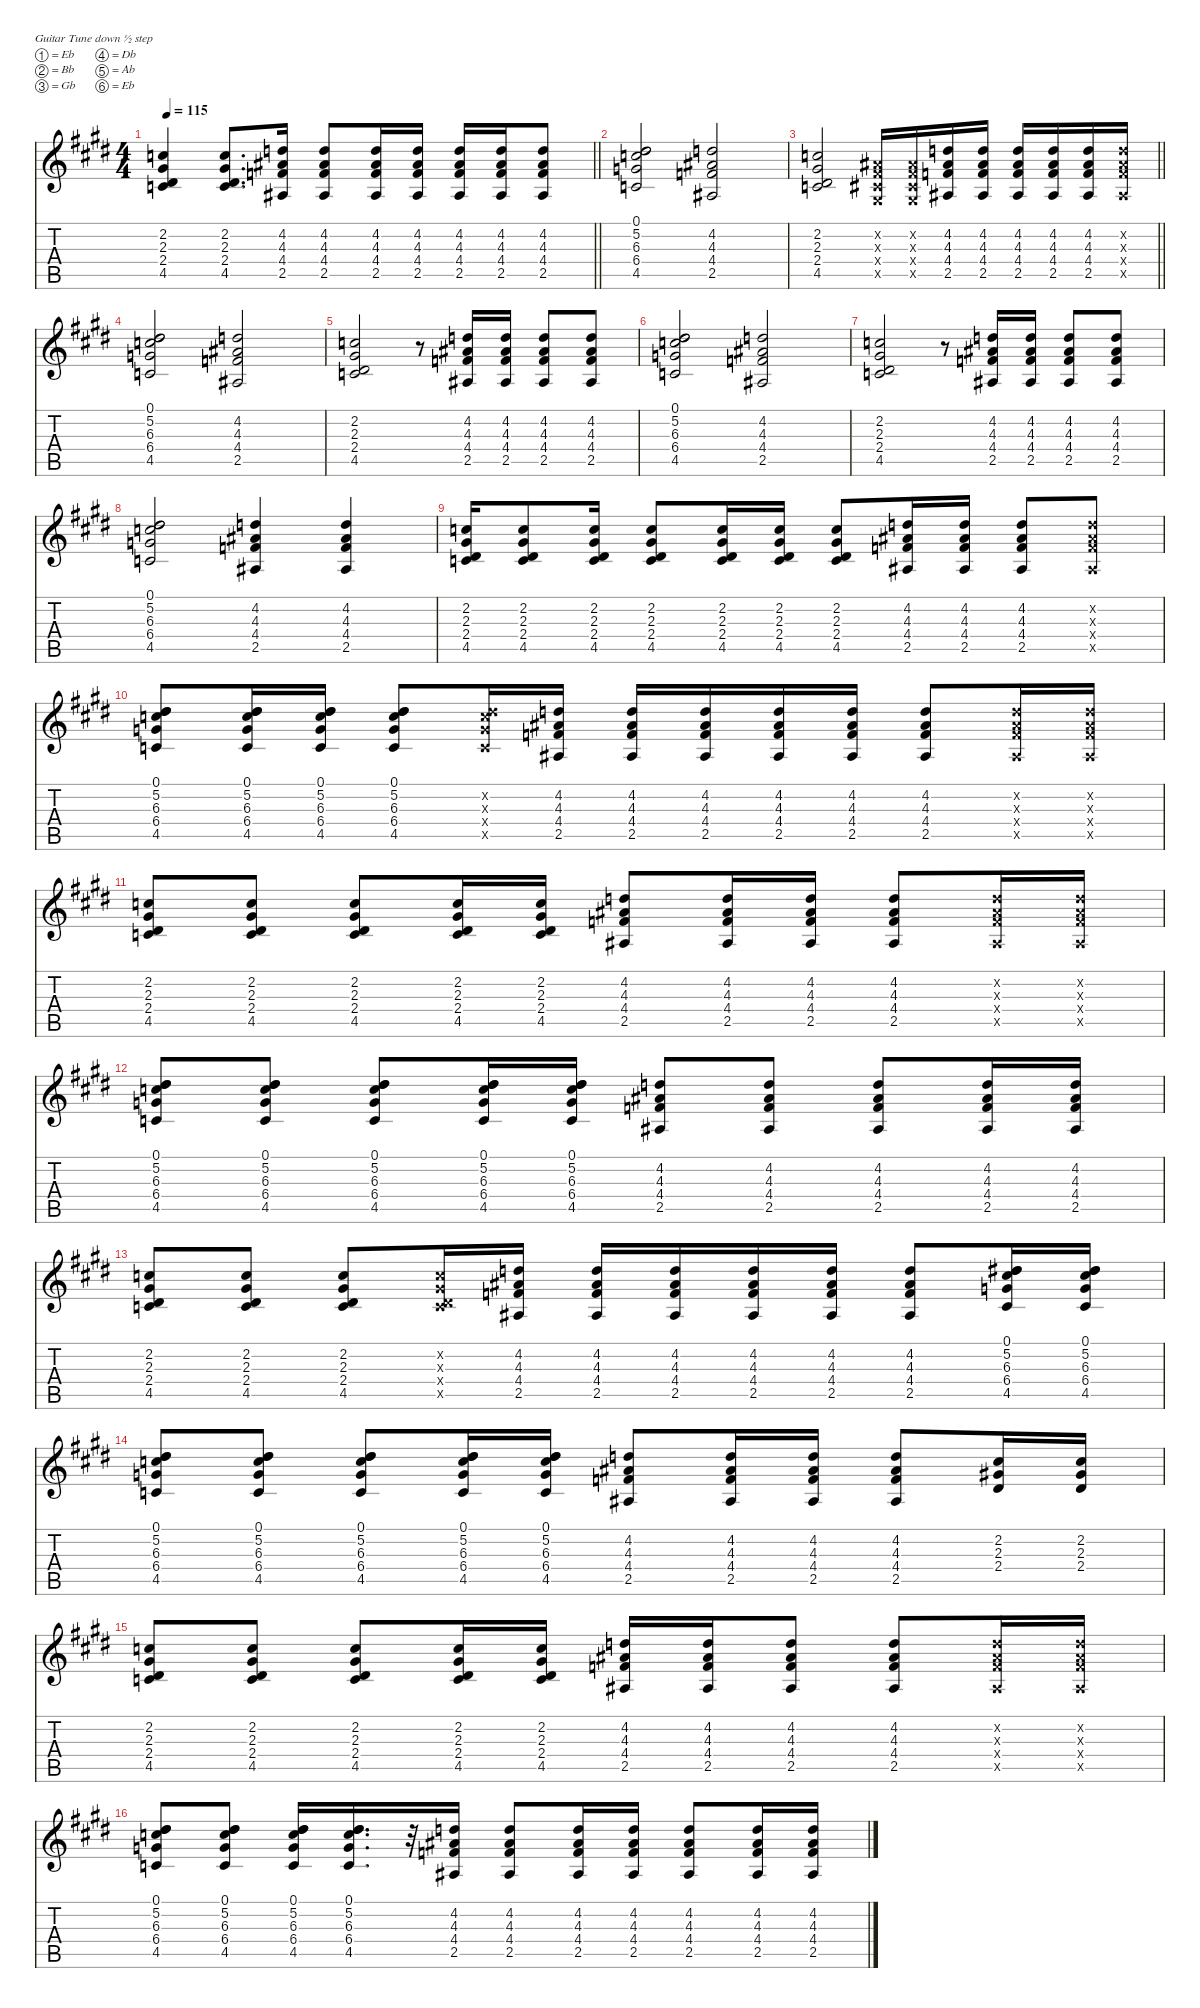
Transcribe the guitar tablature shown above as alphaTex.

\defaultSystemsLayout 4
\hideDynamics
\bracketExtendMode nobrackets
\singleTrackTrackNamePolicy hidden
\multiTrackTrackNamePolicy hidden
\otherSystemsTrackNameOrientation horizontal
\track ("Clean Gtr" "el.guit.") {defaultSystemsLayout 4 instrument overdrivenguitar}
\staff {score tabs}
\tuning (Eb4 Bb3 Gb3 Db3 Ab2 Eb2)
\ts (4 4)
\tempo 115
\clef g2
\barLineRight lightlight
\ks c#minor
(2.2{acc forcenatural} 2.3{acc #} 2.4{acc #} 4.5{acc forcenatural}).4{dy f beam Up} (2.2{acc forcenatural} 2.3{acc #} 2.4{acc #} 4.5{acc forcenatural}).8{d beam Up} (4.2{acc forcenatural} 4.3{acc #} 4.4{acc forcenatural} 2.5{acc #}).16{beam Up} (4.2{acc forcenatural} 4.3{acc #} 4.4{acc forcenatural} 2.5{acc #}).8{beam Up} (4.2{acc forcenatural} 4.3{acc #} 4.4{acc forcenatural} 2.5{acc #}).16{beam Up} (4.2{acc forcenatural} 4.3{acc #} 4.4{acc forcenatural} 2.5{acc #}).16{beam Up} (4.2{acc forcenatural} 4.3{acc #} 4.4{acc forcenatural} 2.5{acc #}).16{beam Up} (4.2{acc forcenatural} 4.3{acc #} 4.4{acc forcenatural} 2.5{acc #}).16{beam Up} (4.2{acc forcenatural} 4.3{acc #} 4.4{acc forcenatural} 2.5{acc #}).8{beam Up} |
(0.1{acc #} 5.2{acc #} 6.3{acc forcenatural} 6.4{acc forcenatural} 4.5{acc forcenatural}).2{beam Up} (4.2{acc forcenatural} 4.3{acc #} 4.4{acc forcenatural} 2.5{acc #}).2{beam Up} |
\barLineRight lightlight
(2.2{acc forcenatural} 2.3{acc #} 2.4{acc #} 4.5{acc forcenatural}).2{beam Up} (0.2{x acc #} 0.3{x acc #} 0.4{x acc #} 0.5{x acc #}).16{beam Up} (0.2{x acc #} 0.3{x acc #} 0.4{x acc #} 0.5{x acc #}).16{beam Up} (4.2{acc forcenatural} 4.3{acc #} 4.4{acc forcenatural} 2.5{acc #}).16{beam Up} (4.2{acc forcenatural} 4.3{acc #} 4.4{acc forcenatural} 2.5{acc #}).16{beam Up} (4.2{acc forcenatural} 4.3{acc #} 4.4{acc forcenatural} 2.5{acc #}).16{beam Up} (4.2{acc forcenatural} 4.3{acc #} 4.4{acc forcenatural} 2.5{acc #}).16{beam Up} (4.2{acc forcenatural} 4.3{acc #} 4.4{acc forcenatural} 2.5{acc #}).16{beam Up} (4.2{x acc forcenatural} 4.3{x acc #} 4.4{x acc forcenatural} 2.5{x acc #}).16{beam Up} |
(0.1{acc #} 5.2{acc #} 6.3{acc forcenatural} 6.4{acc forcenatural} 4.5{acc forcenatural}).2{beam Up} (4.2{acc forcenatural} 4.3{acc #} 4.4{acc forcenatural} 2.5{acc #}).2{beam Up} |
(2.2{acc forcenatural} 2.3{acc #} 2.4{acc #} 4.5{acc forcenatural}).2{beam Up} r.8{beam Up} (4.2{acc forcenatural} 4.3{acc #} 4.4{acc forcenatural} 2.5{acc #}).16{beam Up} (4.2{acc forcenatural} 4.3{acc #} 4.4{acc forcenatural} 2.5{acc #}).16{beam Up} (4.2{acc forcenatural} 4.3{acc #} 4.4{acc forcenatural} 2.5{acc #}).8{beam Up} (4.2{acc forcenatural} 4.3{acc #} 4.4{acc forcenatural} 2.5{acc #}).8{beam Up} |
(0.1{acc #} 5.2{acc #} 6.3{acc forcenatural} 6.4{acc forcenatural} 4.5{acc forcenatural}).2{beam Up} (4.2{acc forcenatural} 4.3{acc #} 4.4{acc forcenatural} 2.5{acc #}).2{beam Up} |
(2.2{acc forcenatural} 2.3{acc #} 2.4{acc #} 4.5{acc forcenatural}).2{beam Up} r.8{beam Up} (4.2{acc forcenatural} 4.3{acc #} 4.4{acc forcenatural} 2.5{acc #}).16{beam Up} (4.2{acc forcenatural} 4.3{acc #} 4.4{acc forcenatural} 2.5{acc #}).16{beam Up} (4.2{acc forcenatural} 4.3{acc #} 4.4{acc forcenatural} 2.5{acc #}).8{beam Up} (4.2{acc forcenatural} 4.3{acc #} 4.4{acc forcenatural} 2.5{acc #}).8{beam Up} |
(0.1{acc #} 5.2{acc #} 6.3{acc forcenatural} 6.4{acc forcenatural} 4.5{acc forcenatural}).2{beam Up} (4.2{acc forcenatural} 4.3{acc #} 4.4{acc forcenatural} 2.5{acc #}).4{beam Up} (4.2{acc forcenatural} 4.3{acc #} 4.4{acc forcenatural} 2.5{acc #}).4{beam Up} |
(2.2{acc forcenatural} 2.3{acc #} 2.4{acc #} 4.5{acc forcenatural}).16{beam Up} (2.2{acc forcenatural} 2.3{acc #} 2.4{acc #} 4.5{acc forcenatural}).8{beam Up} (2.2{acc forcenatural} 2.3{acc #} 2.4{acc #} 4.5{acc forcenatural}).16{beam Up} (2.2{acc forcenatural} 2.3{acc #} 2.4{acc #} 4.5{acc forcenatural}).8{beam Up} (2.2{acc forcenatural} 2.3{acc #} 2.4{acc #} 4.5{acc forcenatural}).16{beam Up} (2.2{acc forcenatural} 2.3{acc #} 2.4{acc #} 4.5{acc forcenatural}).16{beam Up} (2.2{acc forcenatural} 2.3{acc #} 2.4{acc #} 4.5{acc forcenatural}).8{beam Up} (4.2{acc forcenatural} 4.3{acc #} 4.4{acc forcenatural} 2.5{acc #}).16{beam Up} (4.2{acc forcenatural} 4.3{acc #} 4.4{acc forcenatural} 2.5{acc #}).16{beam Up} (4.2{acc forcenatural} 4.3{acc #} 4.4{acc forcenatural} 2.5{acc #}).8{beam Up} (4.2{x acc forcenatural} 4.3{x acc #} 4.4{x acc forcenatural} 2.5{x acc #}).8{beam Up} |
(0.1{acc #} 5.2{acc #} 6.3{acc forcenatural} 6.4{acc forcenatural} 4.5{acc forcenatural}).8{beam Up} (0.1{acc #} 5.2{acc #} 6.3{acc forcenatural} 6.4{acc forcenatural} 4.5{acc forcenatural}).16{beam Up} (0.1{acc #} 5.2{acc #} 6.3{acc forcenatural} 6.4{acc forcenatural} 4.5{acc forcenatural}).16{beam Up} (0.1{acc #} 5.2{acc #} 6.3{acc forcenatural} 6.4{acc forcenatural} 4.5{acc forcenatural}).8{beam Up} (5.2{x acc #} 6.3{x acc forcenatural} 6.4{x acc forcenatural} 4.5{x acc forcenatural}).16{beam Up} (4.2{acc forcenatural} 4.3{acc #} 4.4{acc forcenatural} 2.5{acc #}).16{beam Up} (4.2{acc forcenatural} 4.3{acc #} 4.4{acc forcenatural} 2.5{acc #}).16{beam Up} (4.2{acc forcenatural} 4.3{acc #} 4.4{acc forcenatural} 2.5{acc #}).16{beam Up} (4.2{acc forcenatural} 4.3{acc #} 4.4{acc forcenatural} 2.5{acc #}).16{beam Up} (4.2{acc forcenatural} 4.3{acc #} 4.4{acc forcenatural} 2.5{acc #}).16{beam Up} (4.2{acc forcenatural} 4.3{acc #} 4.4{acc forcenatural} 2.5{acc #}).8{beam Up} (4.2{x acc forcenatural} 4.3{x acc #} 4.4{x acc forcenatural} 2.5{x acc #}).16{beam Up} (4.2{x acc forcenatural} 4.3{x acc #} 4.4{x acc forcenatural} 2.5{x acc #}).16{beam Up} |
(2.2{acc forcenatural} 2.3{acc #} 2.4{acc #} 4.5{acc forcenatural}).8{beam Up} (2.2{acc forcenatural} 2.3{acc #} 2.4{acc #} 4.5{acc forcenatural}).8{beam Up} (2.2{acc forcenatural} 2.3{acc #} 2.4{acc #} 4.5{acc forcenatural}).8{beam Up} (2.2{acc forcenatural} 2.3{acc #} 2.4{acc #} 4.5{acc forcenatural}).16{beam Up} (2.2{acc forcenatural} 2.3{acc #} 2.4{acc #} 4.5{acc forcenatural}).16{beam Up} (4.2{acc forcenatural} 4.3{acc #} 4.4{acc forcenatural} 2.5{acc #}).8{beam Up} (4.2{acc forcenatural} 4.3{acc #} 4.4{acc forcenatural} 2.5{acc #}).16{beam Up} (4.2{acc forcenatural} 4.3{acc #} 4.4{acc forcenatural} 2.5{acc #}).16{beam Up} (4.2{acc forcenatural} 4.3{acc #} 4.4{acc forcenatural} 2.5{acc #}).8{beam Up} (4.2{x acc forcenatural} 4.3{x acc #} 4.4{x acc forcenatural} 2.5{x acc #}).16{beam Up} (4.2{x acc forcenatural} 4.3{x acc #} 4.4{x acc forcenatural} 2.5{x acc #}).16{beam Up} |
(0.1{acc #} 5.2{acc #} 6.3{acc forcenatural} 6.4{acc forcenatural} 4.5{acc forcenatural}).8{beam Up} (0.1{acc #} 5.2{acc #} 6.3{acc forcenatural} 6.4{acc forcenatural} 4.5{acc forcenatural}).8{beam Up} (0.1{acc #} 5.2{acc #} 6.3{acc forcenatural} 6.4{acc forcenatural} 4.5{acc forcenatural}).8{beam Up} (0.1{acc #} 5.2{acc #} 6.3{acc forcenatural} 6.4{acc forcenatural} 4.5{acc forcenatural}).16{beam Up} (0.1{acc #} 5.2{acc #} 6.3{acc forcenatural} 6.4{acc forcenatural} 4.5{acc forcenatural}).16{beam Up} (4.2{acc forcenatural} 4.3{acc #} 4.4{acc forcenatural} 2.5{acc #}).8{beam Up} (4.2{acc forcenatural} 4.3{acc #} 4.4{acc forcenatural} 2.5{acc #}).8{beam Up} (4.2{acc forcenatural} 4.3{acc #} 4.4{acc forcenatural} 2.5{acc #}).8{beam Up} (4.2{acc forcenatural} 4.3{acc #} 4.4{acc forcenatural} 2.5{acc #}).16{beam Up} (4.2{acc forcenatural} 4.3{acc #} 4.4{acc forcenatural} 2.5{acc #}).16{beam Up} |
(2.2{acc forcenatural} 2.3{acc #} 2.4{acc #} 4.5{acc forcenatural}).8{beam Up} (2.2{acc forcenatural} 2.3{acc #} 2.4{acc #} 4.5{acc forcenatural}).8{beam Up} (2.2{acc forcenatural} 2.3{acc #} 2.4{acc #} 4.5{acc forcenatural}).8{beam Up} (2.2{x acc forcenatural} 2.3{x acc #} 2.4{x acc #} 4.5{x acc forcenatural}).16{beam Up} (4.2{acc forcenatural} 4.3{acc #} 4.4{acc forcenatural} 2.5{acc #}).16{beam Up} (4.2{acc forcenatural} 4.3{acc #} 4.4{acc forcenatural} 2.5{acc #}).16{beam Up} (4.2{acc forcenatural} 4.3{acc #} 4.4{acc forcenatural} 2.5{acc #}).16{beam Up} (4.2{acc forcenatural} 4.3{acc #} 4.4{acc forcenatural} 2.5{acc #}).16{beam Up} (4.2{acc forcenatural} 4.3{acc #} 4.4{acc forcenatural} 2.5{acc #}).16{beam Up} (4.2{acc forcenatural} 4.3{acc #} 4.4{acc forcenatural} 2.5{acc #}).8{beam Up} (0.1{acc #} 5.2{acc #} 6.3{acc forcenatural} 6.4{acc forcenatural} 4.5{acc forcenatural}).16{beam Up} (0.1{acc #} 5.2{acc #} 6.3{acc forcenatural} 6.4{acc forcenatural} 4.5{acc forcenatural}).16{beam Up} |
(0.1{acc #} 5.2{acc #} 6.3{acc forcenatural} 6.4{acc forcenatural} 4.5{acc forcenatural}).8{beam Up} (0.1{acc #} 5.2{acc #} 6.3{acc forcenatural} 6.4{acc forcenatural} 4.5{acc forcenatural}).8{beam Up} (0.1{acc #} 5.2{acc #} 6.3{acc forcenatural} 6.4{acc forcenatural} 4.5{acc forcenatural}).8{beam Up} (0.1{acc #} 5.2{acc #} 6.3{acc forcenatural} 6.4{acc forcenatural} 4.5{acc forcenatural}).16{beam Up} (0.1{acc #} 5.2{acc #} 6.3{acc forcenatural} 6.4{acc forcenatural} 4.5{acc forcenatural}).16{beam Up} (4.2{acc forcenatural} 4.3{acc #} 4.4{acc forcenatural} 2.5{acc #}).8{beam Up} (4.2{acc forcenatural} 4.3{acc #} 4.4{acc forcenatural} 2.5{acc #}).16{beam Up} (4.2{acc forcenatural} 4.3{acc #} 4.4{acc forcenatural} 2.5{acc #}).16{beam Up} (4.2{acc forcenatural} 4.3{acc #} 4.4{acc forcenatural} 2.5{acc #}).8{beam Up} (2.2{acc forcenatural} 2.3{acc #} 2.4{acc #}).16{beam Up} (2.2{acc forcenatural} 2.3{acc #} 2.4{acc #}).16{beam Up} |
(2.2{acc forcenatural} 2.3{acc #} 2.4{acc #} 4.5{acc forcenatural}).8{beam Up} (2.2{acc forcenatural} 2.3{acc #} 2.4{acc #} 4.5{acc forcenatural}).8{beam Up} (2.2{acc forcenatural} 2.3{acc #} 2.4{acc #} 4.5{acc forcenatural}).8{beam Up} (2.2{acc forcenatural} 2.3{acc #} 2.4{acc #} 4.5{acc forcenatural}).16{beam Up} (2.2{acc forcenatural} 2.3{acc #} 2.4{acc #} 4.5{acc forcenatural}).16{beam Up} (4.2{acc forcenatural} 4.3{acc #} 4.4{acc forcenatural} 2.5{acc #}).16{beam Up} (4.2{acc forcenatural} 4.3{acc #} 4.4{acc forcenatural} 2.5{acc #}).16{beam Up} (4.2{acc forcenatural} 4.3{acc #} 4.4{acc forcenatural} 2.5{acc #}).8{beam Up} (4.2{acc forcenatural} 4.3{acc #} 4.4{acc forcenatural} 2.5{acc #}).8{beam Up} (4.2{x acc forcenatural} 4.3{x acc #} 4.4{x acc forcenatural} 2.5{x acc #}).16{beam Up} (4.2{x acc forcenatural} 4.3{x acc #} 4.4{x acc forcenatural} 2.5{x acc #}).16{beam Up} |
(0.1{acc #} 5.2{acc #} 6.3{acc forcenatural} 6.4{acc forcenatural} 4.5{acc forcenatural}).8{beam Up} (0.1{acc #} 5.2{acc #} 6.3{acc forcenatural} 6.4{acc forcenatural} 4.5{acc forcenatural}).8{beam Up} (0.1{acc #} 5.2{acc #} 6.3{acc forcenatural} 6.4{acc forcenatural} 4.5{acc forcenatural}).16{beam Up} (0.1{acc #} 5.2{acc #} 6.3{acc forcenatural} 6.4{acc forcenatural} 4.5{acc forcenatural}).16{d beam Up} r.32{beam Up} (4.2{acc forcenatural} 4.3{acc #} 4.4{acc forcenatural} 2.5{acc #}).16{beam Up} (4.2{acc forcenatural} 4.3{acc #} 4.4{acc forcenatural} 2.5{acc #}).8{beam Up} (4.2{acc forcenatural} 4.3{acc #} 4.4{acc forcenatural} 2.5{acc #}).16{beam Up} (4.2{acc forcenatural} 4.3{acc #} 4.4{acc forcenatural} 2.5{acc #}).16{beam Up} (4.2{acc forcenatural} 4.3{acc #} 4.4{acc forcenatural} 2.5{acc #}).8{beam Up} (4.2{acc forcenatural} 4.3{acc #} 4.4{acc forcenatural} 2.5{acc #}).16{beam Up} (4.2{acc forcenatural} 4.3{acc #} 4.4{acc forcenatural} 2.5{acc #}).16{beam Up}
